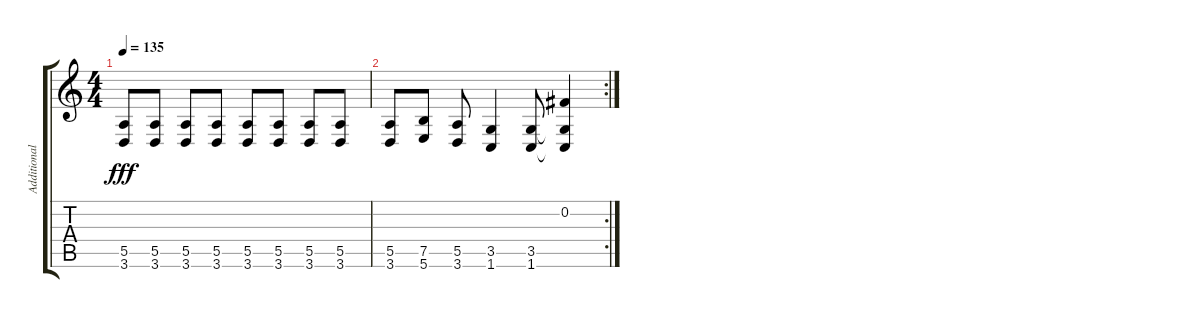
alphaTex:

\track ("Additional Guitar" "Additional") {instrument distortionguitar}
\staff {score tabs}
\tuning (B3 Gb3 D3 A2 E2 B1) {hide}
\ts (4 4)
\tempo 135
\clef g2
\ks c
(5.5 3.6).8{dy fff} (5.5 3.6).8 (5.5 3.6).8 (5.5 3.6).8 (5.5 3.6).8 (5.5 3.6).8 (5.5 3.6).8 (5.5 3.6).8 |
\rc 2
(5.5 3.6).8 (7.5 5.6).8 (5.5 3.6).8 (3.5 1.6).4 (3.5 1.6).8 (0.2 3.5{t} 1.6{t}).4
